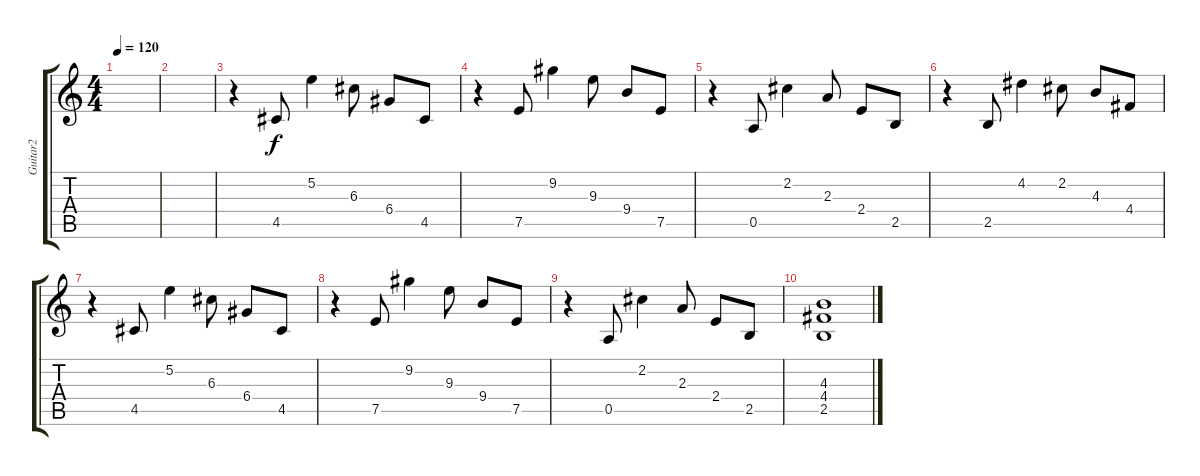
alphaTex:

\track ("Guitar2" "Guitar2") {instrument overdrivenguitar}
\staff {score tabs}
\tuning (E4 B3 G3 D3 A2 E2) {hide}
\ts (4 4)
\tempo 120
\clef g2
\ks c
|
|
r.4 4.5.8 5.2.4 6.3.8 6.4.8 4.5.8 |
r.4 7.5.8 9.2.4 9.3.8 9.4.8 7.5.8 |
r.4 0.5.8 2.2.4 2.3.8 2.4.8 2.5.8 |
r.4 2.5.8 4.2.4 2.2.8 4.3.8 4.4.8 |
r.4 4.5.8 5.2.4 6.3.8 6.4.8 4.5.8 |
r.4 7.5.8 9.2.4 9.3.8 9.4.8 7.5.8 |
r.4 0.5.8 2.2.4 2.3.8 2.4.8 2.5.8 |
(4.3 4.4 2.5).1
